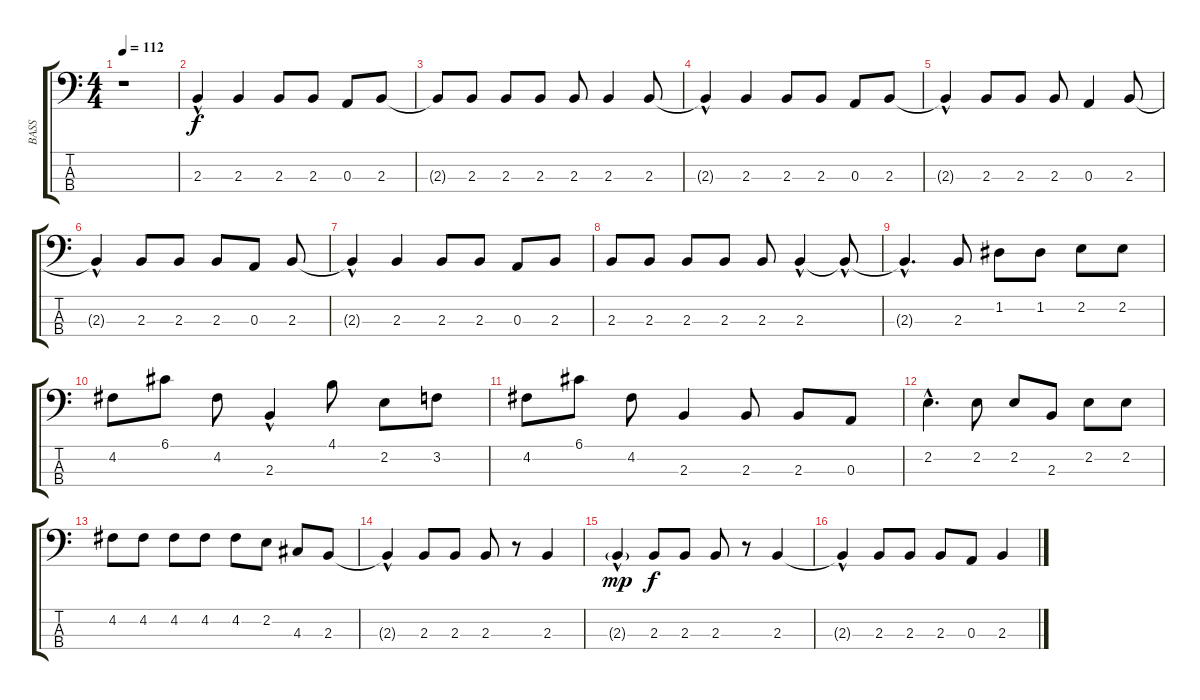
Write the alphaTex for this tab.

\track ("BASS" "BASS") {instrument acousticguitarnylon}
\staff {score tabs}
\tuning (G2 D2 A1 E1) {hide}
\ts (4 4)
\tempo 112
\clef f4
\ks c
r.1{txt " " dy f instrument acousticguitarnylon} |
2.3{hac}.4 2.3.4 2.3.8 2.3.8 0.3.8 2.3.8 |
2.3{t}.8 2.3.8 2.3.8 2.3.8 2.3.8 2.3.4 2.3.8 |
2.3{hac t}.4 2.3.4 2.3.8 2.3.8 0.3.8 2.3.8 |
2.3{hac t}.4 2.3.8 2.3.8 2.3.8 0.3.4 2.3.8 |
2.3{hac t}.4 2.3.8 2.3.8 2.3.8 0.3.8 2.3.8 |
2.3{hac t}.4 2.3.4 2.3.8 2.3.8 0.3.8 2.3.8 |
2.3.8 2.3.8 2.3.8 2.3.8 2.3.8 2.3{hac}.4 2.3{hac t}.8 |
2.3{hac t}.4{d} 2.3.8 1.2.8 1.2.8 2.2.8 2.2.8 |
4.2.8 6.1.8 4.2.8 2.3{hac}.4 4.1.8 2.2.8 3.2.8 |
4.2.8 6.1.8 4.2.8 2.3.4 2.3.8 2.3.8 0.3.8 |
2.2{hac}.4{d} 2.2.8 2.2.8 2.3.8 2.2.8 2.2.8 |
4.2.8 4.2.8 4.2.8 4.2.8 4.2.8 2.2.8 4.3.8 2.3.8 |
2.3{hac t}.4 2.3.8 2.3.8 2.3.8 r.8 2.3.4 |
2.3{g hac}.4{dy mp} 2.3.8{dy f} 2.3.8 2.3.8 r.8 2.3.4 |
2.3{hac t}.4 2.3.8 2.3.8 2.3.8 0.3.8 2.3.4
